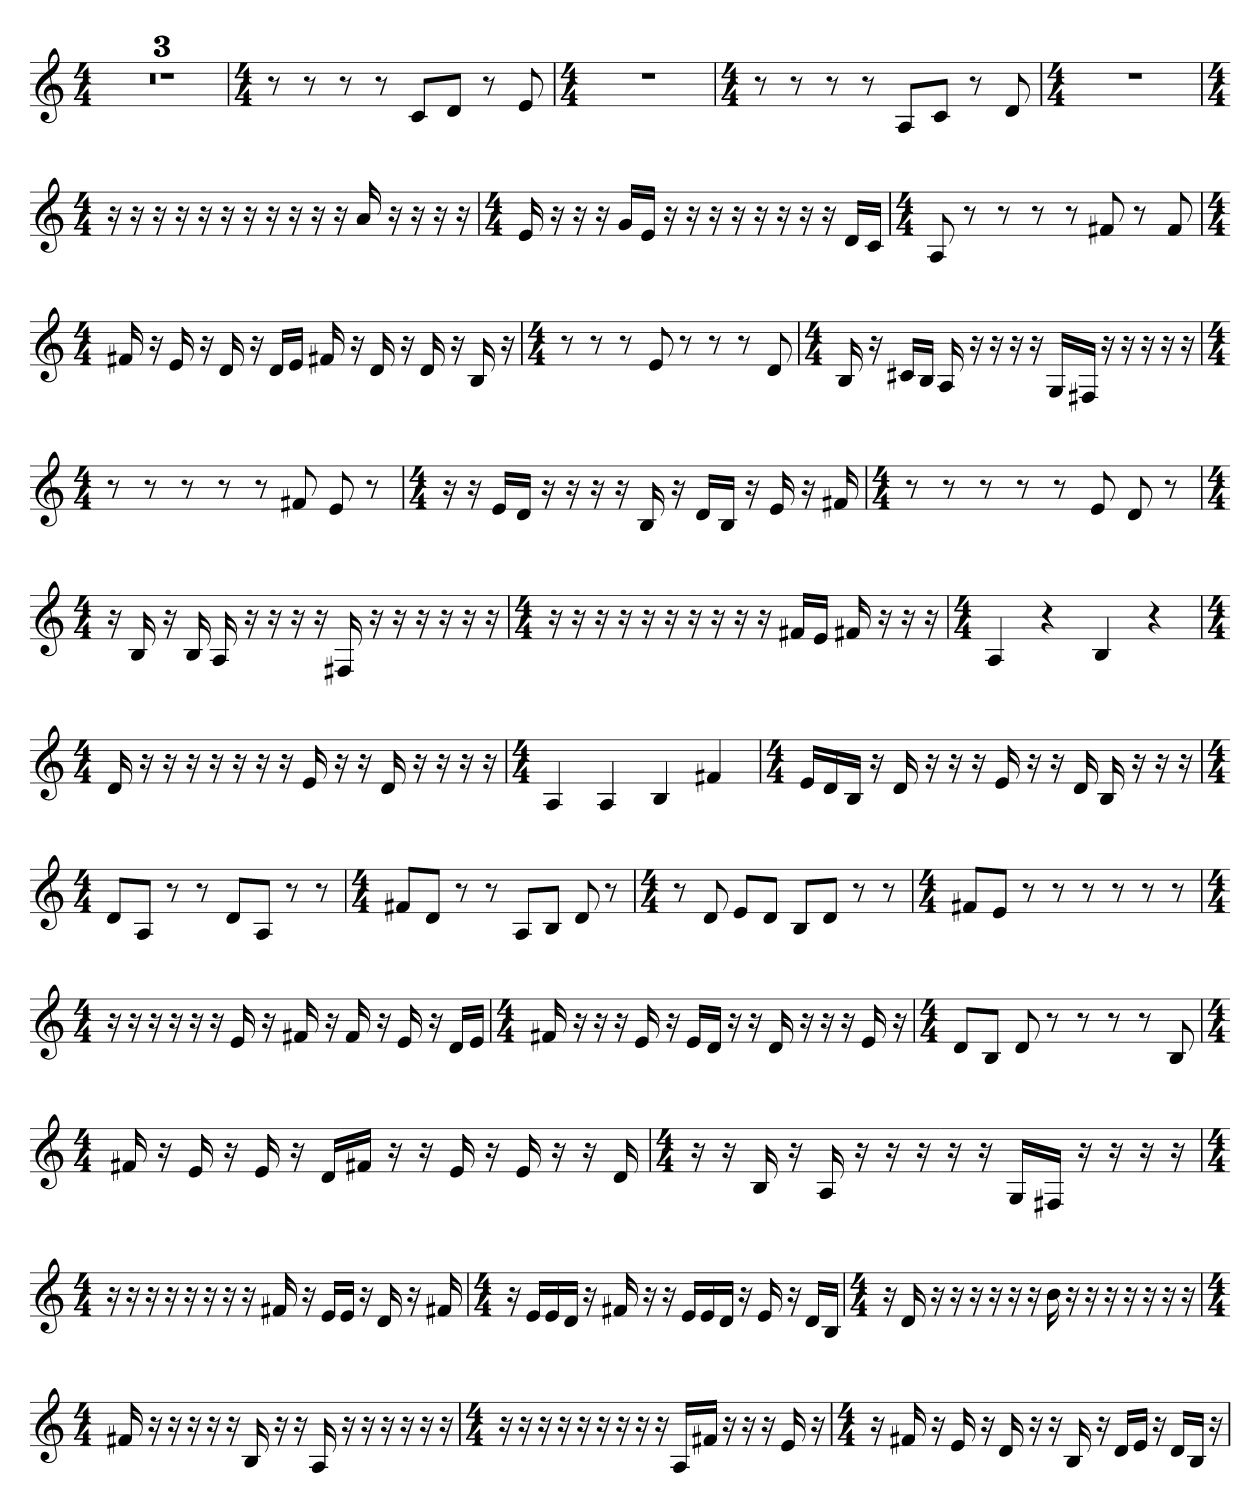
**kern
*part1
*staff1
*M4/4
=
1r
=
*M4/4
1r
=
*M4/4
1r
=
*M4/4
8r
8r
8r
8r
8cL
8dJ
8r
8e
=
*M4/4
1r
=
*M4/4
8r
8r
8r
8r
8AL
8cJ
8r
8d
=
*M4/4
1r
=
*M4/4
16r
16r
16r
16r
16r
16r
16r
16r
16r
16r
16r
16a
16r
16r
16r
16r
=
*M4/4
16e
16r
16r
16r
16gLL
16eJJ
16r
16r
16r
16r
16r
16r
16r
16r
16dLL
16cJJ
=
*M4/4
8A
8r
8r
8r
8r
8f#X
8r
8f#
=
*M4/4
16f#X
16r
16e
16r
16d
16r
16dLL
16eJJ
16f#X
16r
16d
16r
16d
16r
16B
16r
=
*M4/4
8r
8r
8r
8e
8r
8r
8r
8d
=
*M4/4
16B
16r
16c#XLL
16BJJ
16A
16r
16r
16r
16r
16GLL
16F#XJJ
16r
16r
16r
16r
16r
=
*M4/4
8r
8r
8r
8r
8r
8f#X
8e
8r
=
*M4/4
16r
16r
16eLL
16dJJ
16r
16r
16r
16r
16B
16r
16dLL
16BJJ
16r
16e
16r
16f#X
=
*M4/4
8r
8r
8r
8r
8r
8e
8d
8r
=
*M4/4
16r
16B
16r
16B
16A
16r
16r
16r
16r
16F#X
16r
16r
16r
16r
16r
16r
=
*M4/4
16r
16r
16r
16r
16r
16r
16r
16r
16r
16r
16f#XLL
16eJJ
16f#X
16r
16r
16r
=
*M4/4
4A
4r
4B
4r
=
*M4/4
16d
16r
16r
16r
16r
16r
16r
16r
16e
16r
16r
16d
16r
16r
16r
16r
=
*M4/4
4A
4A
4B
4f#X
=
*M4/4
16eLL
16d
16BJJ
16r
16d
16r
16r
16r
16e
16r
16r
16d
16B
16r
16r
16r
=
*M4/4
8dL
8AJ
8r
8r
8dL
8AJ
8r
8r
=
*M4/4
8f#XL
8dJ
8r
8r
8AL
8BJ
8d
8r
=
*M4/4
8r
8d
8eL
8dJ
8BL
8dJ
8r
8r
=
*M4/4
8f#XL
8eJ
8r
8r
8r
8r
8r
8r
=
*M4/4
16r
16r
16r
16r
16r
16r
16e
16r
16f#X
16r
16f#
16r
16e
16r
16dLL
16eJJ
=
*M4/4
16f#X
16r
16r
16r
16e
16r
16eLL
16dJJ
16r
16r
16d
16r
16r
16r
16e
16r
=
*M4/4
8dL
8BJ
8d
8r
8r
8r
8r
8B
=
*M4/4
16f#X
16r
16e
16r
16e
16r
16dLL
16f#XJJ
16r
16r
16e
16r
16e
16r
16r
16d
=
*M4/4
16r
16r
16B
16r
16A
16r
16r
16r
16r
16r
16GLL
16F#XJJ
16r
16r
16r
16r
=
*M4/4
16r
16r
16r
16r
16r
16r
16r
16r
16f#X
16r
16eLL
16eJJ
16r
16d
16r
16f#X
=
*M4/4
16r
16eLL
16e
16dJJ
16r
16f#X
16r
16r
16eLL
16e
16dJJ
16r
16e
16r
16dLL
16BJJ
=
*M4/4
16r
16d
16r
16r
16r
16r
16r
16r
16b
16r
16r
16r
16r
16r
16r
16r
=
*M4/4
16f#X
16r
16r
16r
16r
16r
16B
16r
16r
16A
16r
16r
16r
16r
16r
16r
=
*M4/4
16r
16r
16r
16r
16r
16r
16r
16r
16r
16ALL
16f#XJJ
16r
16r
16r
16e
16r
=
*M4/4
16r
16f#X
16r
16e
16r
16d
16r
16r
16B
16r
16dLL
16eJJ
16r
16dLL
16BJJ
16r
=
*-
